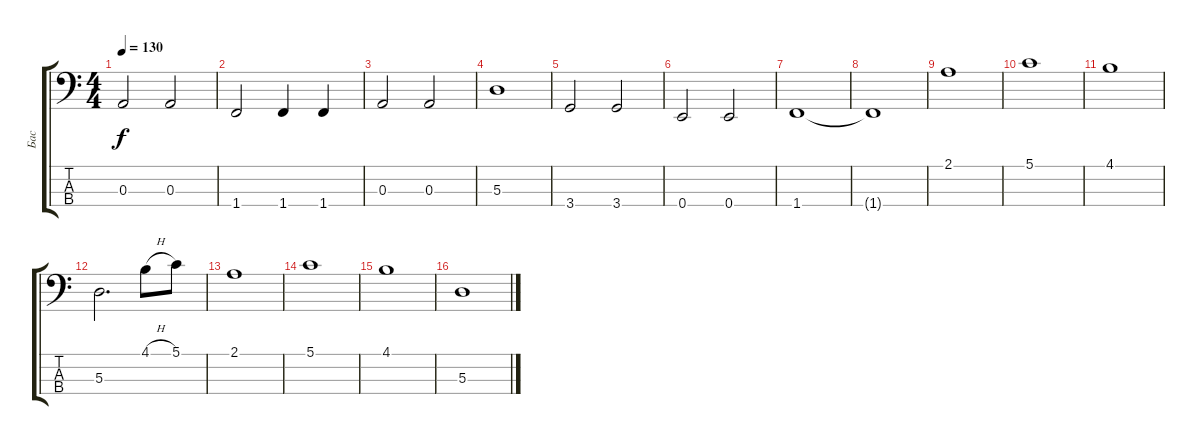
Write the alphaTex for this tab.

\track ("Бас" "Бас") {instrument electricbassfinger}
\staff {score tabs}
\tuning (G2 D2 A1 E1) {hide}
\ts (4 4)
\tempo 130
\clef f4
\ks c
0.3.2{dy f} 0.3.2 |
1.4.2 1.4.4 1.4.4 |
0.3.2 0.3.2 |
5.3.1 |
3.4.2 3.4.2 |
0.4.2 0.4.2 |
1.4.1 |
1.4{t}.1 |
2.1.1 |
5.1.1 |
4.1.1 |
5.3.2{d} 4.1{h}.8 5.1.8 |
2.1.1 |
5.1.1 |
4.1.1 |
5.3.1
